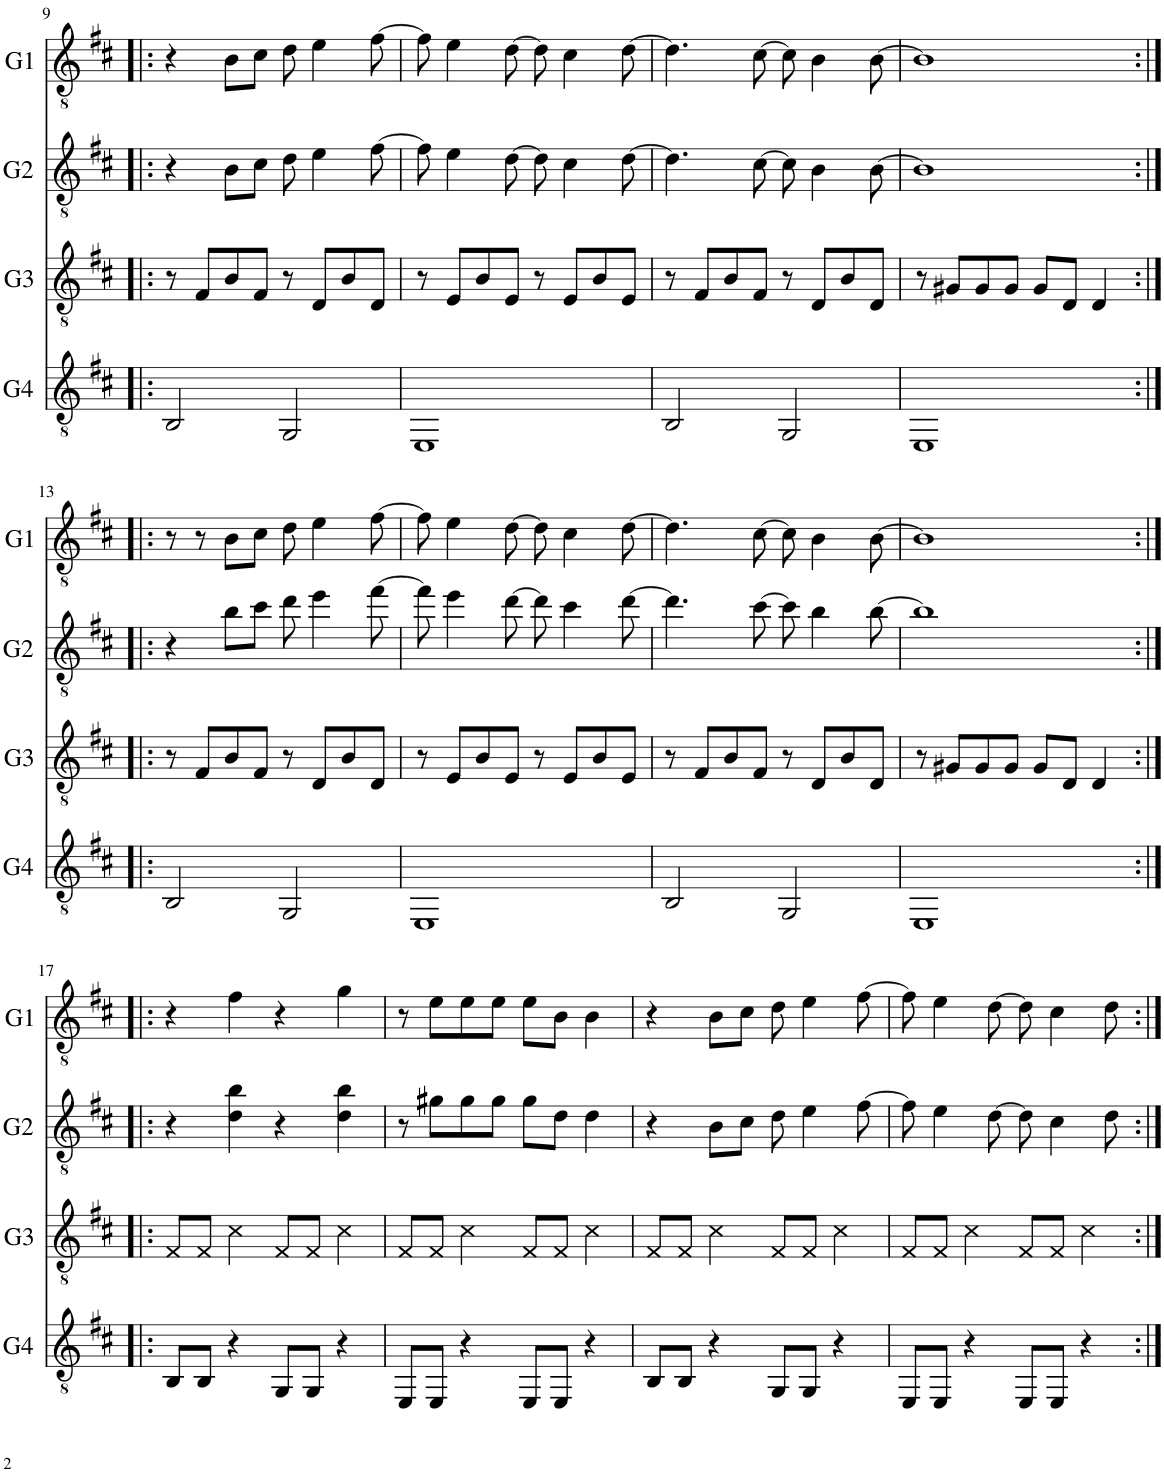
**kern	**kern	**kern	**kern
*part4	*part3	*part2	*part1
*staff4	*staff3	*staff2	*staff1
*I"Guitar 4	*I"Guitar 3	*I"Guitar 2	*I"Guitar 1
*I'G4	*I'G3	*I'G2	*I'G1
!!LO:PB:g=z
*clefGv2	*clefGv2	*clefGv2	*clefGv2
*k[f#c#]	*k[f#c#]	*k[f#c#]	*k[f#c#]
*M4/4	*M4/4	*M4/4	*M4/4
=9!|:	=9!|:	=9!|:	=9!|:
2BB/	8r	4r	4r
.	8F#/L	.	.
.	8B/	8B\L	8B\L
.	8F#/J	8c#\J	8c#\J
2GG/	8r	8d\	8d\
.	8D/L	4e\	4e\
.	8B/	.	.
.	8D/J	[8f#\	[8f#\
=10	=10	=10	=10
1EE	8r	8f#\]	8f#\]
.	8E/L	4e\	4e\
.	8B/	.	.
.	8E/J	[8d\	[8d\
.	8r	8d\]	8d\]
.	8E/L	4c#\	4c#\
.	8B/	.	.
.	8E/J	[8d\	[8d\
=11	=11	=11	=11
2BB/	8r	4.d\]	4.d\]
.	8F#/L	.	.
.	8B/	.	.
.	8F#/J	[8c#\	[8c#\
2GG/	8r	8c#\]	8c#\]
.	8D/L	4B\	4B\
.	8B/	.	.
.	8D/J	[8B\	[8B\
=12	=12	=12	=12
1EE	8r	1B]	1B]
.	8G#X/L	.	.
.	8G#/	.	.
.	8G#/J	.	.
.	8G#/L	.	.
.	8D/J	.	.
.	4D/	.	.
!!LO:LB:g=z
=13:|!|:	=13:|!|:	=13:|!|:	=13:|!|:
2BB/	8r	4r	8r
.	8F#/L	.	8r
.	8B/	8b\L	8B\L
.	8F#/J	8cc#\J	8c#\J
2GG/	8r	8dd\	8d\
.	8D/L	4ee\	4e\
.	8B/	.	.
.	8D/J	[8ff#\	[8f#\
=14	=14	=14	=14
1EE	8r	8ff#\]	8f#\]
.	8E/L	4ee\	4e\
.	8B/	.	.
.	8E/J	[8dd\	[8d\
.	8r	8dd\]	8d\]
.	8E/L	4cc#\	4c#\
.	8B/	.	.
.	8E/J	[8dd\	[8d\
=15	=15	=15	=15
2BB/	8r	4.dd\]	4.d\]
.	8F#/L	.	.
.	8B/	.	.
.	8F#/J	[8cc#\	[8c#\
2GG/	8r	8cc#\]	8c#\]
.	8D/L	4b\	4B\
.	8B/	.	.
.	8D/J	[8b\	[8B\
=16	=16	=16	=16
1EE	8r	1b]	1B]
.	8G#X/L	.	.
.	8G#/	.	.
.	8G#/J	.	.
.	8G#/L	.	.
.	8D/J	.	.
.	4D/	.	.
!!LO:LB:g=z
=17:|!|:	=17:|!|:	=17:|!|:	=17:|!|:
8BB/L	8F#/L	4r	4r
8BB/J	8F#/J	.	.
4r	4c#\	4d\ 4b\	4f#\
8GG/L	8F#/L	4r	4r
8GG/J	8F#/J	.	.
4r	4c#\	4d\ 4b\	4g\
=18	=18	=18	=18
8EE/L	8F#/L	8r	8r
8EE/J	8F#/J	8g#X\L	8e\L
4r	4c#\	8g#\	8e\
.	.	8g#\J	8e\J
8EE/L	8F#/L	8g#\L	8e\L
8EE/J	8F#/J	8d\J	8B\J
4r	4c#\	4d\	4B\
=19	=19	=19	=19
8BB/L	8F#/L	4r	4r
8BB/J	8F#/J	.	.
4r	4c#\	8B\L	8B\L
.	.	8c#\J	8c#\J
8GG/L	8F#/L	8d\	8d\
8GG/J	8F#/J	4e\	4e\
4r	4c#\	.	.
.	.	[8f#\	[8f#\
=20	=20	=20	=20
8EE/L	8F#/L	8f#\]	8f#\]
8EE/J	8F#/J	4e\	4e\
4r	4c#\	.	.
.	.	[8d\	[8d\
8EE/L	8F#/L	8d\]	8d\]
8EE/J	8F#/J	4c#\	4c#\
4r	4c#\	.	.
.	.	8d\	8d\
=:|!	=:|!	=:|!	=:|!
*-	*-	*-	*-
